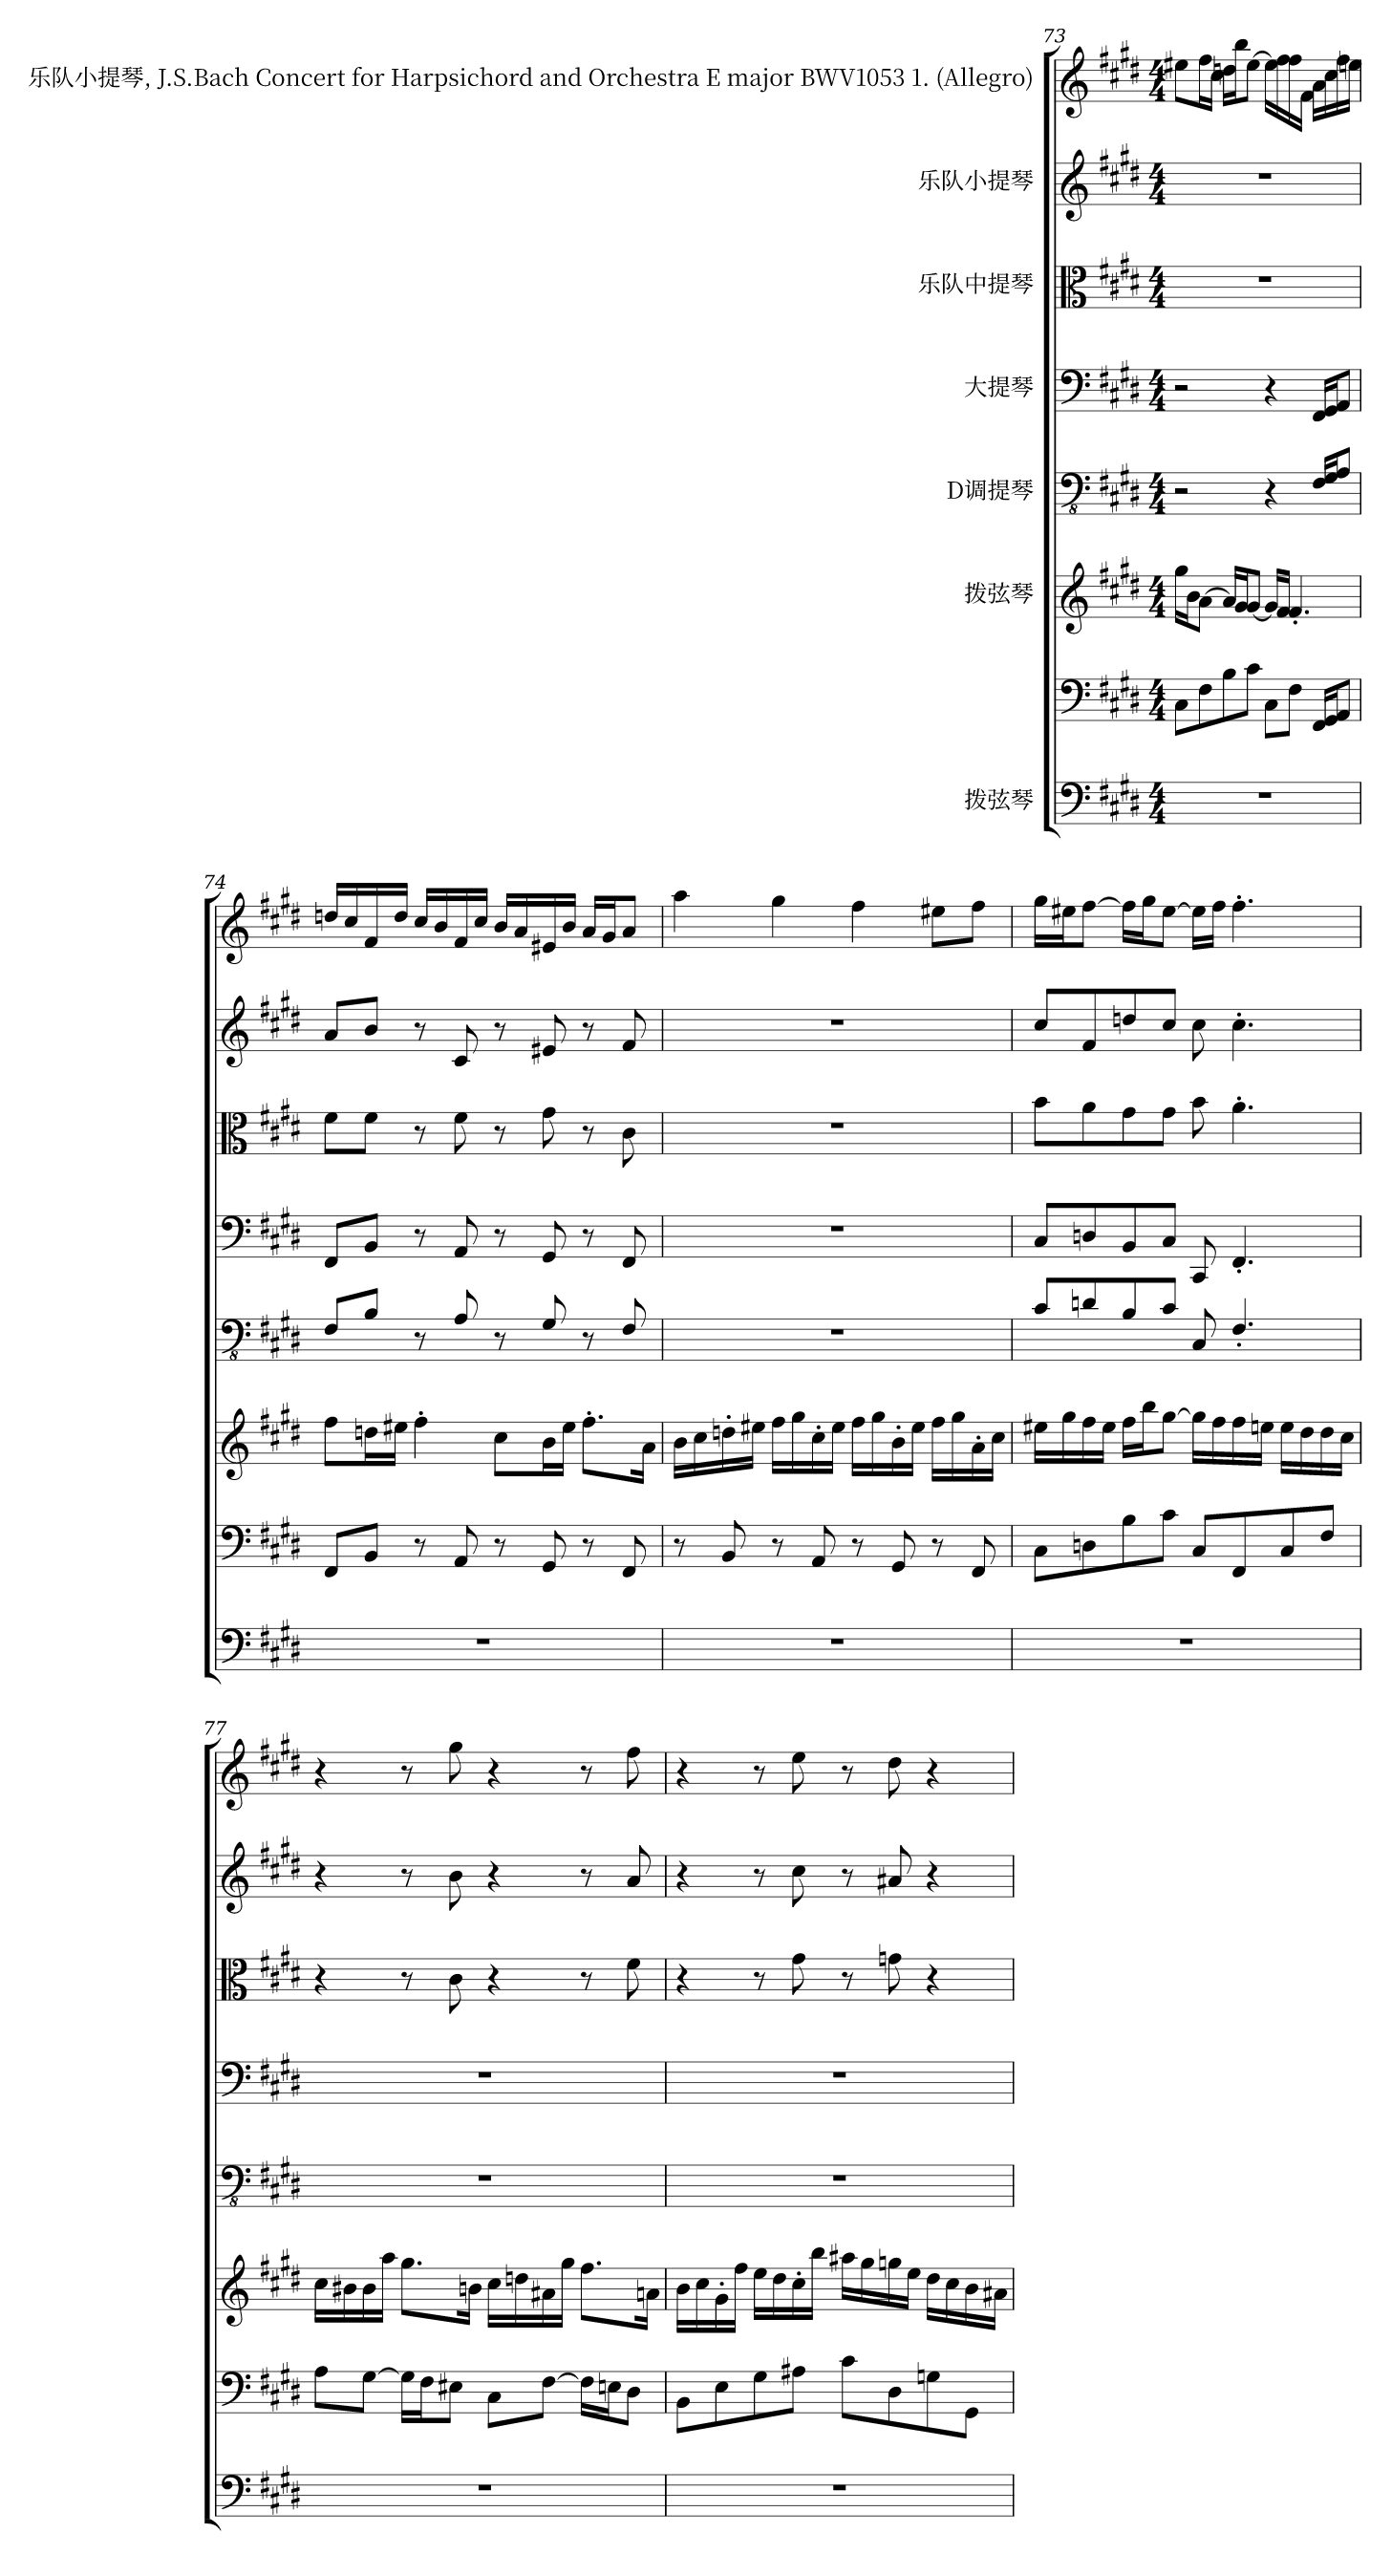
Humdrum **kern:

**kern	**kern	**kern	**kern	**kern	**kern	**kern	**kern
*part7	*part7	*part6	*part5	*part4	*part3	*part2	*part1
*staff8	*staff7	*staff6	*staff5	*staff4	*staff3	*staff2	*staff1
*I"拨弦琴	*	*I"拨弦琴	*I"D调提琴	*I"大提琴	*I"乐队中提琴	*I"乐队小提琴	*I"乐队小提琴, J.S.Bach Concert for Harpsichord and Orchestra E major BWV1053 1. (Allegro)
!!LO:PB:g=z
*clefF4	*clefF4	*clefG2	*clefFv4	*clefF4	*clefC3	*clefG2	*clefG2
*	*	*	*ITrd7c12	*	*	*	*
*k[f#c#g#d#]	*k[f#c#g#d#]	*k[f#c#g#d#]	*k[f#c#g#d#]	*k[f#c#g#d#]	*k[f#c#g#d#]	*k[f#c#g#d#]	*k[f#c#g#d#]
*M4/4	*M4/4	*M4/4	*M4/4	*M4/4	*M4/4	*M4/4	*M4/4
=73	=73	=73	=73	=73	=73	=73	=73
1r	8C#\L	16gg#\LL	2r	2r	1r	1r	8ee#X\L
.	.	16b\J	.	.	.	.	.
.	8F#\	[8a\J	.	.	.	.	16ff#\L
.	.	.	.	.	.	.	16cc#\JJ
.	8B\	16a/LL]	.	.	.	.	16ddn\LL
.	.	16g#/J	.	.	.	.	16bb\J
.	8c#\J	[8g#/J	.	.	.	.	[8ee#\J
.	8C#\L	16g#/LL]	4r	4r	.	.	16ee#\LL]
.	.	16f#/JJ	.	.	.	.	16ff#\
.	8F#\J	4.f#'/	.	.	.	.	16ff#\
.	.	.	.	.	.	.	16f#\JJ
.	16FF#/LL	.	16FFF#/LL	16FF#/LL	.	.	16a\LL
.	16GG#/J	.	16GGG#/J	16GG#/J	.	.	16cc#\
.	8AA/J	.	8AAA/J	8AA/J	.	.	16ff#\
.	.	.	.	.	.	.	16een\JJ
=74	=74	=74	=74	=74	=74	=74	=74
1r	8FF#/L	8ff#\L	8FFF#/L	8FF#/L	8f#\L	8a/L	16ddn/LL
.	.	.	.	.	.	.	16cc#/
.	8BB/J	16ddn\L	8BBB/J	8BB/J	8f#\J	8b/J	16f#/
.	.	16ee#X\JJ	.	.	.	.	16dd/JJ
.	8r	4ff#'\	8r	8r	8r	8r	16cc#/LL
.	.	.	.	.	.	.	16b/
.	8AA/	.	8AAA/	8AA/	8f#\	8c#/	16f#/
.	.	.	.	.	.	.	16cc#/JJ
.	8r	8cc#\L	8r	8r	8r	8r	16b/LL
.	.	.	.	.	.	.	16a/
.	8GG#/	16b\L	8GGG#/	8GG#/	8g#\	8e#X/	16e#X/
.	.	16ee#\JJ	.	.	.	.	16b/JJ
.	8r	8.ff#'\L	8r	8r	8r	8r	16a/LL
.	.	.	.	.	.	.	16g#/J
.	8FF#/	.	8FFF#/	8FF#/	8c#\	8f#/	8a/J
.	.	16a\Jk	.	.	.	.	.
!!LO:PB:g=z
=75	=75	=75	=75	=75	=75	=75	=75
1r	8r	16b\LL	1r	1r	1r	1r	4aa\
.	.	16cc#\	.	.	.	.	.
.	8BB/	16ddn'\	.	.	.	.	.
.	.	16ee#X\JJ	.	.	.	.	.
.	8r	16ff#\LL	.	.	.	.	4gg#\
.	.	16gg#\	.	.	.	.	.
.	8AA/	16cc#'\	.	.	.	.	.
.	.	16ee#\JJ	.	.	.	.	.
.	8r	16ff#\LL	.	.	.	.	4ff#\
.	.	16gg#\	.	.	.	.	.
.	8GG#/	16b'\	.	.	.	.	.
.	.	16ee#\JJ	.	.	.	.	.
.	8r	16ff#\LL	.	.	.	.	8ee#X\L
.	.	16gg#\	.	.	.	.	.
.	8FF#/	16a'\	.	.	.	.	8ff#\J
.	.	16cc#\JJ	.	.	.	.	.
=76	=76	=76	=76	=76	=76	=76	=76
1r	8C#\L	16ee#X\LL	8CC#/L	8C#/L	8b\L	8cc#/L	16gg#\LL
.	.	16gg#\	.	.	.	.	16ee#X\J
.	8Dn\	16ff#\	8DDn/	8Dn/	8a\	8f#/	[8ff#\J
.	.	16ee#\JJ	.	.	.	.	.
.	8B\	16ff#\LL	8BBB/	8BB/	8g#\	8ddn/	16ff#\LL]
.	.	16bb\J	.	.	.	.	16gg#\J
.	8c#\J	[8gg#\J	8CC#/J	8C#/J	8g#\J	8cc#/J	[8ee#\J
.	8C#/L	16gg#\LL]	8CCC#/	8CC#/	8b\	8cc#\	16ee#\LL]
.	.	16ff#\	.	.	.	.	16ff#\JJ
.	8FF#/	16ff#\	4.FFF#'/	4.FF#'/	4.a'\	4.cc#'\	4.ff#'\
.	.	16een\JJ	.	.	.	.	.
.	8C#/	16ee\LL	.	.	.	.	.
.	.	16dd#\	.	.	.	.	.
.	8F#/J	16dd#\	.	.	.	.	.
.	.	16cc#\JJ	.	.	.	.	.
!!LO:PB:g=z
=77	=77	=77	=77	=77	=77	=77	=77
1r	8A\L	16cc#\LL	1r	1r	4r	4r	4r
.	.	16b#X\	.	.	.	.	.
.	[8G#\J	16b#\	.	.	.	.	.
.	.	16aa\JJ	.	.	.	.	.
.	16G#\LL]	8.gg#\L	.	.	8r	8r	8r
.	16F#\J	.	.	.	.	.	.
.	8E#X\J	.	.	.	8c#\	8b\	8gg#\
.	.	16bn\Jk	.	.	.	.	.
.	8C#\L	16cc#\LL	.	.	4r	4r	4r
.	.	16ddn\	.	.	.	.	.
.	[8F#\J	16a#X\	.	.	.	.	.
.	.	16gg#\JJ	.	.	.	.	.
.	16F#\LL]	8.ff#\L	.	.	8r	8r	8r
.	16En\J	.	.	.	.	.	.
.	8D#\J	.	.	.	8f#\	8a/	8ff#\
.	.	16an\Jk	.	.	.	.	.
=78	=78	=78	=78	=78	=78	=78	=78
1r	8BB\L	16b\LL	1r	1r	4r	4r	4r
.	.	16cc#\	.	.	.	.	.
.	8E\	16g#'\	.	.	.	.	.
.	.	16ff#\JJ	.	.	.	.	.
.	8G#\	16ee\LL	.	.	8r	8r	8r
.	.	16dd#\	.	.	.	.	.
.	8A#X\J	16cc#'\	.	.	8g#\	8cc#\	8ee\
.	.	16bb\JJ	.	.	.	.	.
.	8c#\L	16aa#X\LL	.	.	8r	8r	8r
.	.	16gg#\	.	.	.	.	.
.	8D#\	16ggn\	.	.	8gn\	8a#X/	8dd#\
.	.	16ee\JJ	.	.	.	.	.
.	8Gn\	16dd#\LL	.	.	4r	4r	4r
.	.	16cc#\	.	.	.	.	.
.	8GG#\J	16b\	.	.	.	.	.
.	.	16a#X\JJ	.	.	.	.	.
=	=	=	=	=	=	=	=
*-	*-	*-	*-	*-	*-	*-	*-
